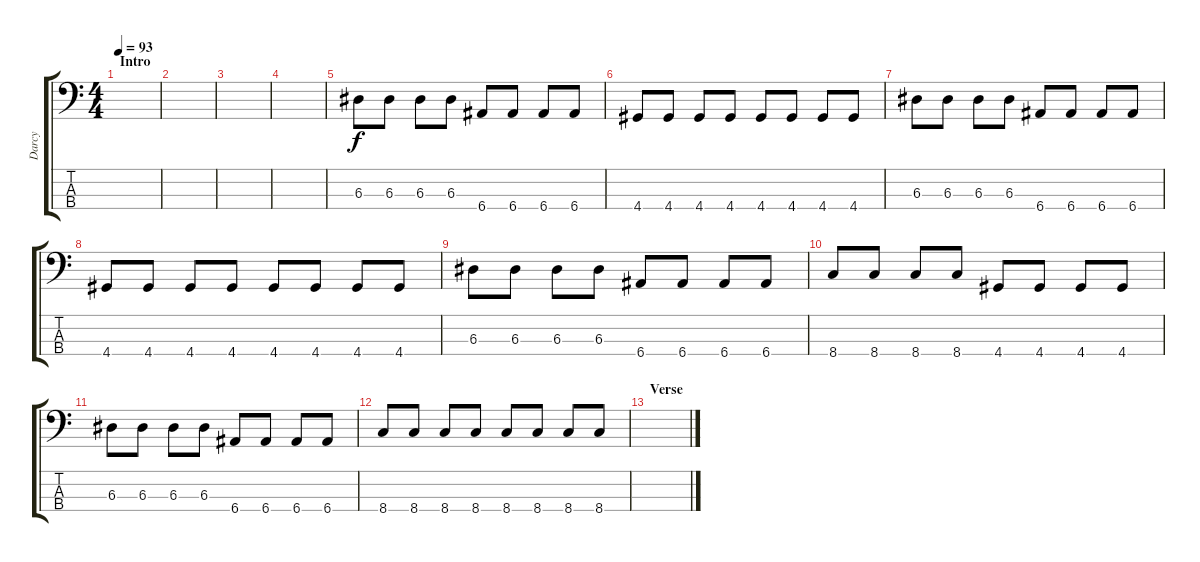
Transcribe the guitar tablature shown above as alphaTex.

\track ("Darcy" "Darcy") {instrument electricbasspick}
\staff {score tabs}
\tuning (G2 D2 A1 E1) {hide}
\ts (4 4)
\section ("" "Intro")
\tempo 93
\clef f4
\ks c
|
|
|
|
6.3.8 6.3.8 6.3.8 6.3.8 6.4.8 6.4.8 6.4.8 6.4.8 |
4.4.8 4.4.8 4.4.8 4.4.8 4.4.8 4.4.8 4.4.8 4.4.8 |
6.3.8 6.3.8 6.3.8 6.3.8 6.4.8 6.4.8 6.4.8 6.4.8 |
4.4.8 4.4.8 4.4.8 4.4.8 4.4.8 4.4.8 4.4.8 4.4.8 |
6.3.8 6.3.8 6.3.8 6.3.8 6.4.8 6.4.8 6.4.8 6.4.8 |
8.4.8 8.4.8 8.4.8 8.4.8 4.4.8 4.4.8 4.4.8 4.4.8 |
6.3.8 6.3.8 6.3.8 6.3.8 6.4.8 6.4.8 6.4.8 6.4.8 |
8.4.8 8.4.8 8.4.8 8.4.8 8.4.8 8.4.8 8.4.8 8.4.8 |
\section ("" "Verse")
